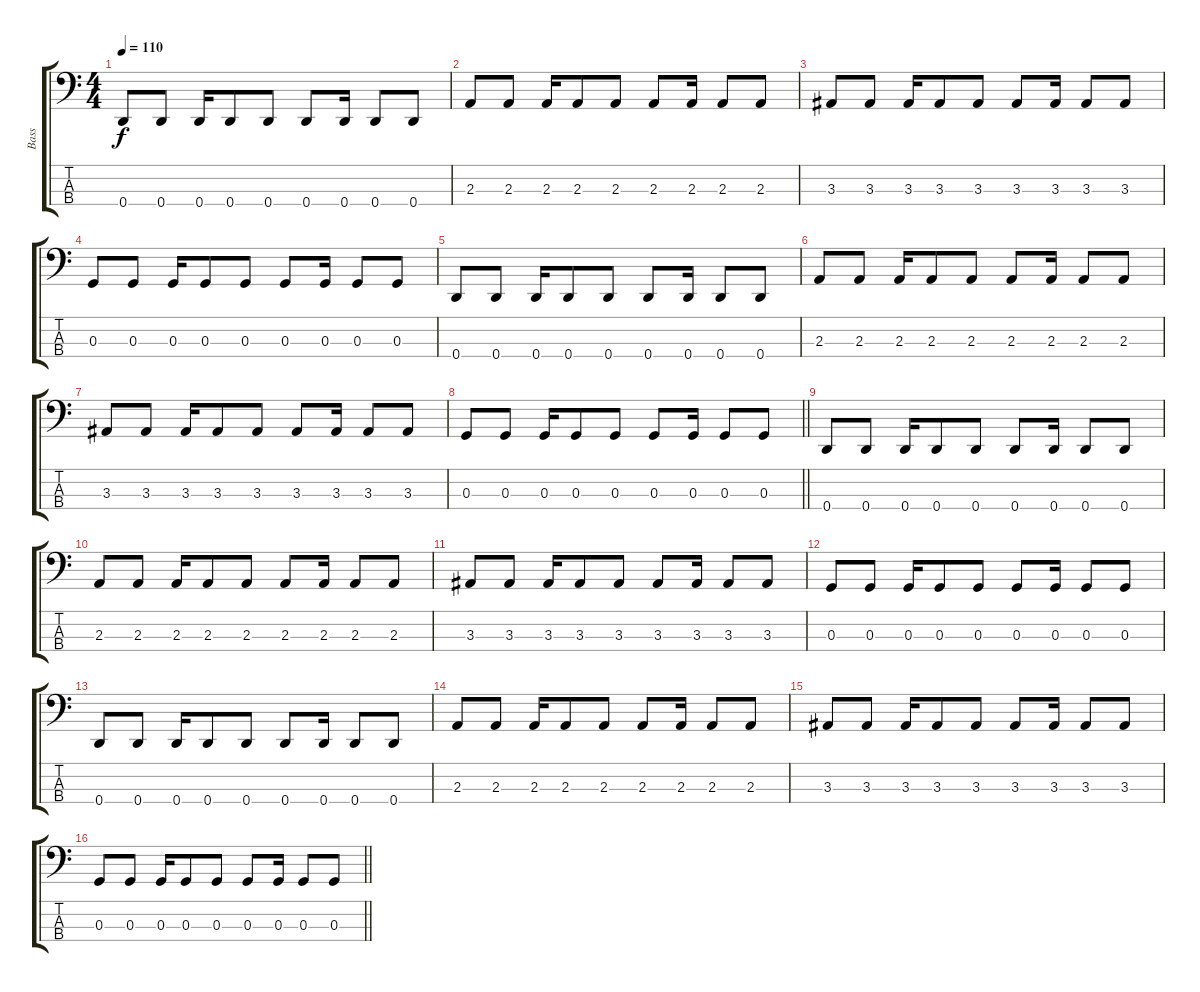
\track ("Bass" "Bass") {instrument electricbassfinger}
\staff {score tabs}
\tuning (F2 C2 G1 D1) {hide}
\ts (4 4)
\section ("" "")
\tempo 110
\clef f4
\ks c
0.4.8{dy f} 0.4.8 0.4.16 0.4.8 0.4.8 0.4.8 0.4.16 0.4.8 0.4.8 |
2.3.8 2.3.8 2.3.16 2.3.8 2.3.8 2.3.8 2.3.16 2.3.8 2.3.8 |
3.3.8 3.3.8 3.3.16 3.3.8 3.3.8 3.3.8 3.3.16 3.3.8 3.3.8 |
0.3.8 0.3.8 0.3.16 0.3.8 0.3.8 0.3.8 0.3.16 0.3.8 0.3.8 |
0.4.8 0.4.8 0.4.16 0.4.8 0.4.8 0.4.8 0.4.16 0.4.8 0.4.8 |
2.3.8 2.3.8 2.3.16 2.3.8 2.3.8 2.3.8 2.3.16 2.3.8 2.3.8 |
3.3.8 3.3.8 3.3.16 3.3.8 3.3.8 3.3.8 3.3.16 3.3.8 3.3.8 |
\barLineRight lightlight
0.3.8 0.3.8 0.3.16 0.3.8 0.3.8 0.3.8 0.3.16 0.3.8 0.3.8 |
0.4.8 0.4.8 0.4.16 0.4.8 0.4.8 0.4.8 0.4.16 0.4.8 0.4.8 |
2.3.8 2.3.8 2.3.16 2.3.8 2.3.8 2.3.8 2.3.16 2.3.8 2.3.8 |
3.3.8 3.3.8 3.3.16 3.3.8 3.3.8 3.3.8 3.3.16 3.3.8 3.3.8 |
0.3.8 0.3.8 0.3.16 0.3.8 0.3.8 0.3.8 0.3.16 0.3.8 0.3.8 |
0.4.8 0.4.8 0.4.16 0.4.8 0.4.8 0.4.8 0.4.16 0.4.8 0.4.8 |
2.3.8 2.3.8 2.3.16 2.3.8 2.3.8 2.3.8 2.3.16 2.3.8 2.3.8 |
3.3.8 3.3.8 3.3.16 3.3.8 3.3.8 3.3.8 3.3.16 3.3.8 3.3.8 |
\barLineRight lightlight
0.3.8 0.3.8 0.3.16 0.3.8 0.3.8 0.3.8 0.3.16 0.3.8 0.3.8
